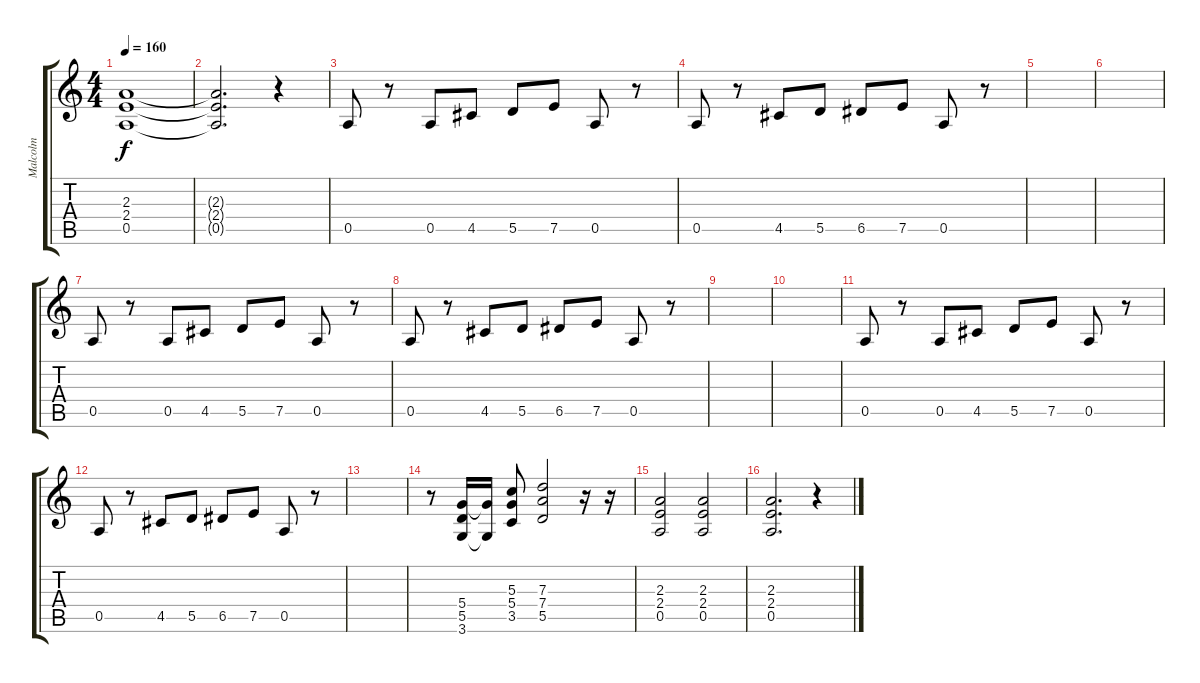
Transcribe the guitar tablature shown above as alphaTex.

\track ("Malcolm" "Malcolm") {instrument overdrivenguitar}
\staff {score tabs}
\tuning (E4 B3 G3 D3 A2 E2) {hide}
\ts (4 4)
\tempo 160
\clef g2
\ks c
(2.3 2.4 0.5).1{dy f} |
(2.3{t} 2.4{t} 0.5{t}).2{d} r.4 |
0.5.8 r.8 0.5.8 4.5.8 5.5.8 7.5.8 0.5.8 r.8 |
0.5.8 r.8 4.5.8 5.5.8 6.5.8 7.5.8 0.5.8 r.8 |
|
|
0.5.8 r.8 0.5.8 4.5.8 5.5.8 7.5.8 0.5.8 r.8 |
0.5.8 r.8 4.5.8 5.5.8 6.5.8 7.5.8 0.5.8 r.8 |
|
|
0.5.8 r.8 0.5.8 4.5.8 5.5.8 7.5.8 0.5.8 r.8 |
0.5.8 r.8 4.5.8 5.5.8 6.5.8 7.5.8 0.5.8 r.8 |
|
r.8 (5.4 5.5 3.6).16 (5.4{t} 3.6{t}).16 (5.3 5.4 3.5).8 (7.3 7.4 5.5).2 r.16 r.16 |
(2.3 2.4 0.5).2 (2.3 2.4 0.5).2 |
(2.3 2.4 0.5).2{d} r.4
